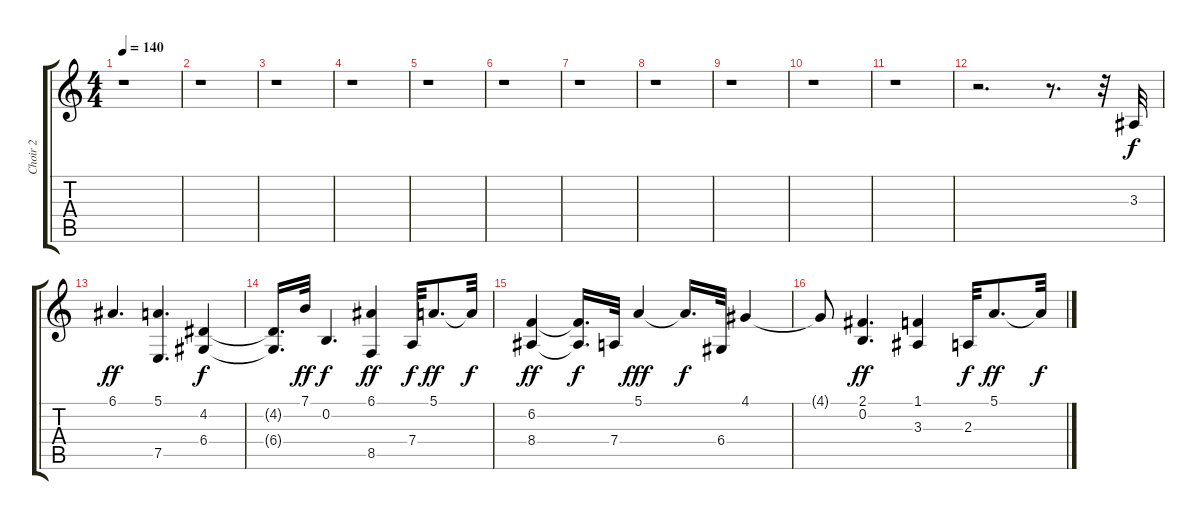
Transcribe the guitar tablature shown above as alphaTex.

\track ("Choir 2" "Choir 2") {instrument choiraahs}
\staff {score tabs}
\tuning (E4 B3 G3 D3 A2 E2) {hide}
\ts (4 4)
\tempo 140
\clef g2
\ks c
r.1{dy f} |
r.1 |
r.1 |
r.1 |
r.1 |
r.1 |
r.1 |
r.1 |
r.1 |
r.1 |
r.1 |
r.2{d} r.8{d} r.32 3.3.32 |
6.1.4{d dy ff} (5.1 7.5).4{d} (4.2 6.4).4{dy f} |
(4.2{t} 6.4{t}).16{d} 7.1.32{dy ff} 0.2.4{d dy f} (6.1 8.5).4{dy ff} 7.4.32{dy f} 5.1.8{d dy ff} 5.1{t}.32{dy f} |
(6.2 8.4).4{dy ff} (6.2{t} 8.4{t}).16{d dy f} 7.4.32 5.1.4{dy fff} 5.1{t}.16{d dy f} 6.4.32 4.1.4 |
4.1{t}.8 (2.1 0.2).4{d dy ff} (1.1 3.3).4 2.3.32{dy f} 5.1.8{d dy ff} 5.1{t}.32{dy f}
